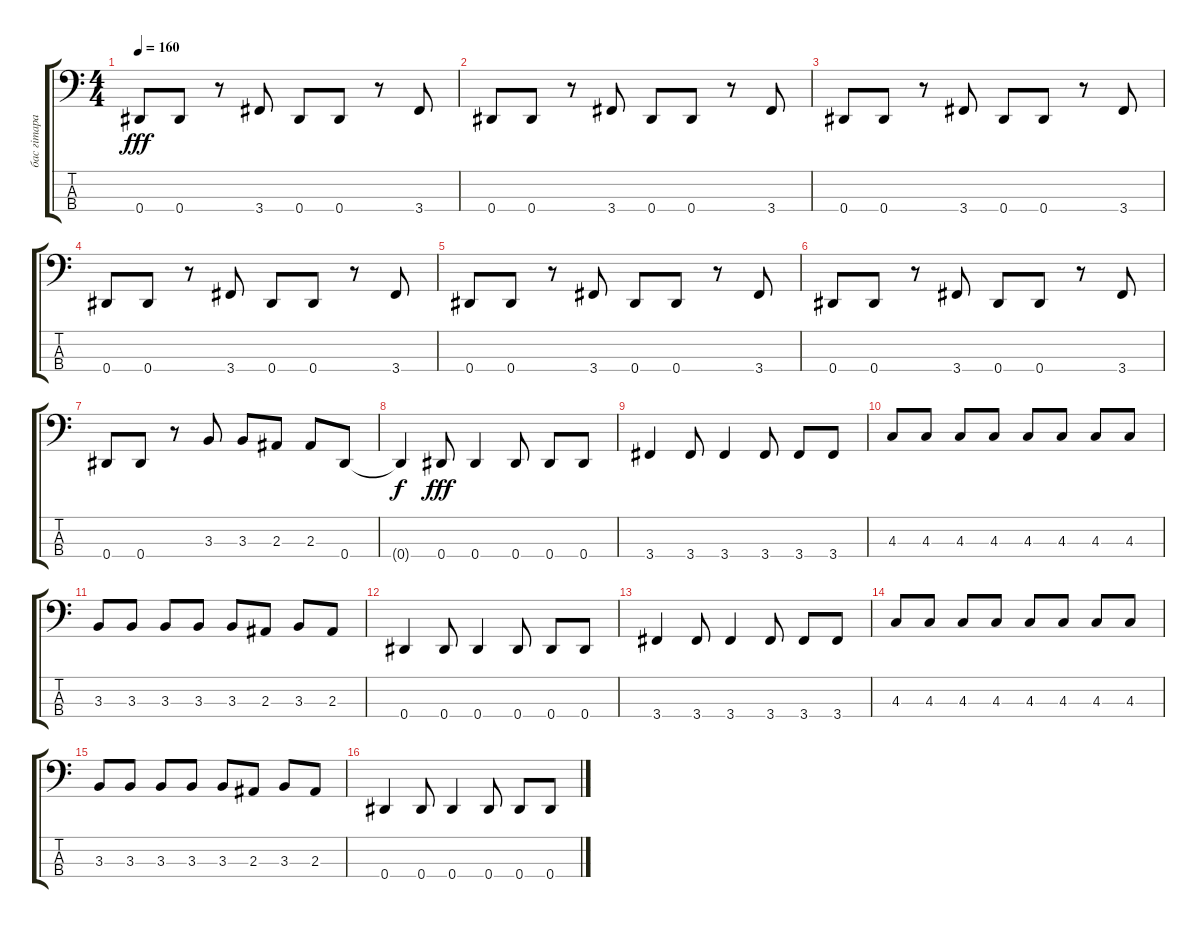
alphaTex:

\track ("бас гiтара Алесь" "бас гiтара") {instrument electricbassfinger}
\staff {score tabs}
\tuning (Gb2 Db2 Ab1 Eb1) {hide}
\ts (4 4)
\tempo 160
\clef f4
\ks c
0.4.8{dy fff} 0.4.8 r.8 3.4.8 0.4.8 0.4.8 r.8 3.4.8 |
0.4.8 0.4.8 r.8 3.4.8 0.4.8 0.4.8 r.8 3.4.8 |
0.4.8 0.4.8 r.8 3.4.8 0.4.8 0.4.8 r.8 3.4.8 |
0.4.8 0.4.8 r.8 3.4.8 0.4.8 0.4.8 r.8 3.4.8 |
0.4.8 0.4.8 r.8 3.4.8 0.4.8 0.4.8 r.8 3.4.8 |
0.4.8 0.4.8 r.8 3.4.8 0.4.8 0.4.8 r.8 3.4.8 |
0.4.8 0.4.8 r.8 3.3.8 3.3.8 2.3.8 2.3.8 0.4.8 |
0.4{t}.4{dy f} 0.4.8{dy fff} 0.4.4 0.4.8 0.4.8 0.4.8 |
3.4.4 3.4.8 3.4.4 3.4.8 3.4.8 3.4.8 |
4.3.8 4.3.8 4.3.8 4.3.8 4.3.8 4.3.8 4.3.8 4.3.8 |
3.3.8 3.3.8 3.3.8 3.3.8 3.3.8 2.3.8 3.3.8 2.3.8 |
0.4.4 0.4.8 0.4.4 0.4.8 0.4.8 0.4.8 |
3.4.4 3.4.8 3.4.4 3.4.8 3.4.8 3.4.8 |
4.3.8 4.3.8 4.3.8 4.3.8 4.3.8 4.3.8 4.3.8 4.3.8 |
3.3.8 3.3.8 3.3.8 3.3.8 3.3.8 2.3.8 3.3.8 2.3.8 |
0.4.4 0.4.8 0.4.4 0.4.8 0.4.8 0.4.8
